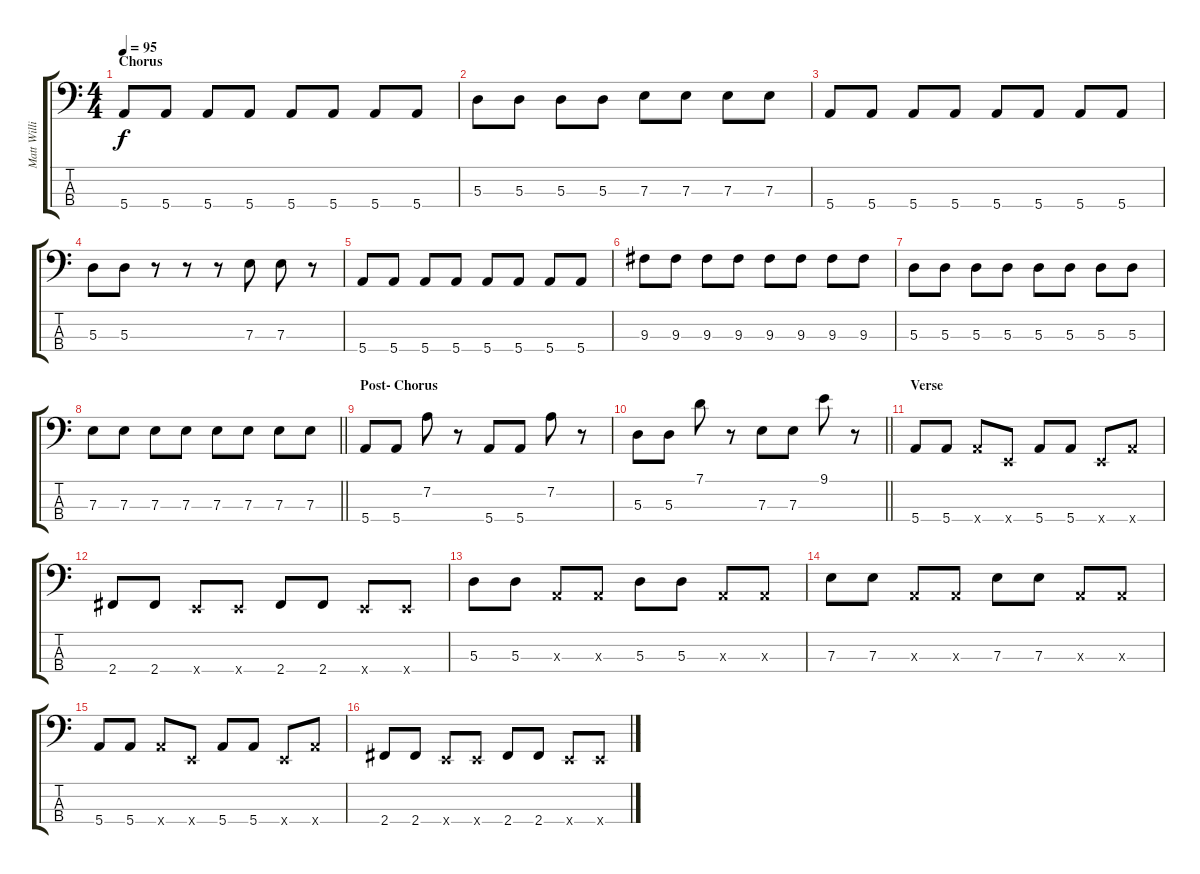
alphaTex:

\track ("Matt Willis (Bass)" "Matt Willi") {instrument electricbassfinger}
\staff {score tabs}
\tuning (G2 D2 A1 E1) {hide}
\ts (4 4)
\section ("" "Chorus")
\tempo 95
\clef f4
\ks c
5.4.8{dy f} 5.4.8 5.4.8 5.4.8 5.4.8 5.4.8 5.4.8 5.4.8 |
5.3.8 5.3.8 5.3.8 5.3.8 7.3.8 7.3.8 7.3.8 7.3.8 |
5.4.8 5.4.8 5.4.8 5.4.8 5.4.8 5.4.8 5.4.8 5.4.8 |
5.3.8 5.3.8 r.8 r.8 r.8 7.3.8 7.3.8 r.8 |
5.4.8 5.4.8 5.4.8 5.4.8 5.4.8 5.4.8 5.4.8 5.4.8 |
9.3.8 9.3.8 9.3.8 9.3.8 9.3.8 9.3.8 9.3.8 9.3.8 |
5.3.8 5.3.8 5.3.8 5.3.8 5.3.8 5.3.8 5.3.8 5.3.8 |
\barLineRight lightlight
7.3.8 7.3.8 7.3.8 7.3.8 7.3.8 7.3.8 7.3.8 7.3.8 |
\section ("" "Post- Chorus")
5.4.8 5.4.8 7.2.8 r.8 5.4.8 5.4.8 7.2.8 r.8 |
\barLineRight lightlight
5.3.8 5.3.8 7.1.8 r.8 7.3.8 7.3.8 9.1.8 r.8 |
\section ("" "Verse")
5.4.8 5.4.8 5.4{x}.8 0.4{x}.8 5.4.8 5.4.8 0.4{x}.8 5.4{x}.8 |
2.4.8 2.4.8 0.4{x}.8 0.4{x}.8 2.4.8 2.4.8 0.4{x}.8 0.4{x}.8 |
5.3.8 5.3.8 0.3{x}.8 0.3{x}.8 5.3.8 5.3.8 0.3{x}.8 0.3{x}.8 |
7.3.8 7.3.8 0.3{x}.8 0.3{x}.8 7.3.8 7.3.8 0.3{x}.8 0.3{x}.8 |
5.4.8 5.4.8 5.4{x}.8 0.4{x}.8 5.4.8 5.4.8 0.4{x}.8 5.4{x}.8 |
2.4.8 2.4.8 0.4{x}.8 0.4{x}.8 2.4.8 2.4.8 0.4{x}.8 0.4{x}.8
